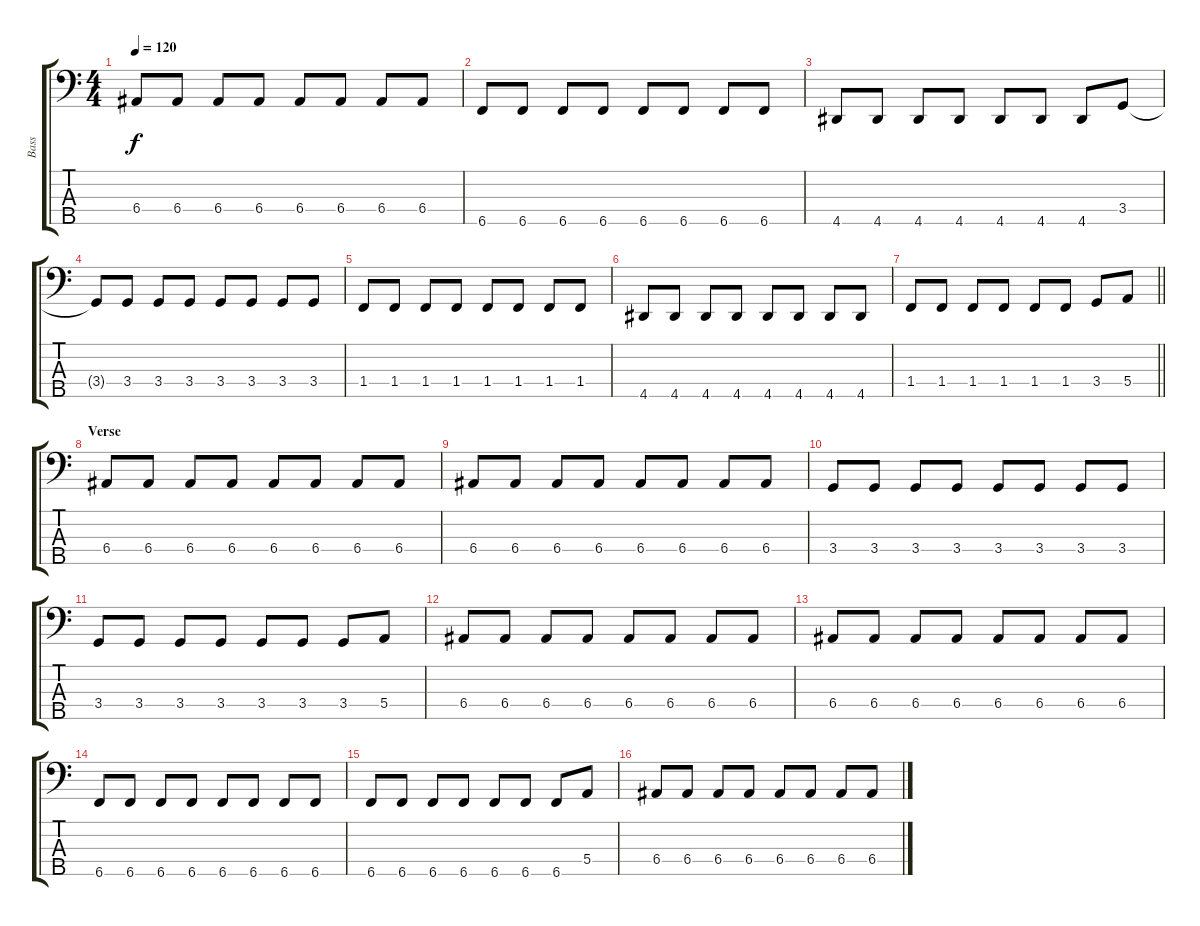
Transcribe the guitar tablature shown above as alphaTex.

\track ("Bass" "Bass") {instrument electricbassfinger}
\staff {score tabs}
\tuning (G2 D2 A1 E1 B0) {hide}
\ts (4 4)
\tempo 120
\clef f4
\ks c
6.4.8{dy f} 6.4.8 6.4.8 6.4.8 6.4.8 6.4.8 6.4.8 6.4.8 |
6.5.8 6.5.8 6.5.8 6.5.8 6.5.8 6.5.8 6.5.8 6.5.8 |
4.5.8 4.5.8 4.5.8 4.5.8 4.5.8 4.5.8 4.5.8 3.4.8 |
3.4{t}.8 3.4.8 3.4.8 3.4.8 3.4.8 3.4.8 3.4.8 3.4.8 |
1.4.8 1.4.8 1.4.8 1.4.8 1.4.8 1.4.8 1.4.8 1.4.8 |
4.5.8 4.5.8 4.5.8 4.5.8 4.5.8 4.5.8 4.5.8 4.5.8 |
\barLineRight lightlight
1.4.8 1.4.8 1.4.8 1.4.8 1.4.8 1.4.8 3.4.8 5.4.8 |
\section ("" "Verse")
6.4.8 6.4.8 6.4.8 6.4.8 6.4.8 6.4.8 6.4.8 6.4.8 |
6.4.8 6.4.8 6.4.8 6.4.8 6.4.8 6.4.8 6.4.8 6.4.8 |
3.4.8 3.4.8 3.4.8 3.4.8 3.4.8 3.4.8 3.4.8 3.4.8 |
3.4.8 3.4.8 3.4.8 3.4.8 3.4.8 3.4.8 3.4.8 5.4.8 |
6.4.8 6.4.8 6.4.8 6.4.8 6.4.8 6.4.8 6.4.8 6.4.8 |
6.4.8 6.4.8 6.4.8 6.4.8 6.4.8 6.4.8 6.4.8 6.4.8 |
6.5.8 6.5.8 6.5.8 6.5.8 6.5.8 6.5.8 6.5.8 6.5.8 |
6.5.8 6.5.8 6.5.8 6.5.8 6.5.8 6.5.8 6.5.8 5.4.8 |
6.4.8 6.4.8 6.4.8 6.4.8 6.4.8 6.4.8 6.4.8 6.4.8
